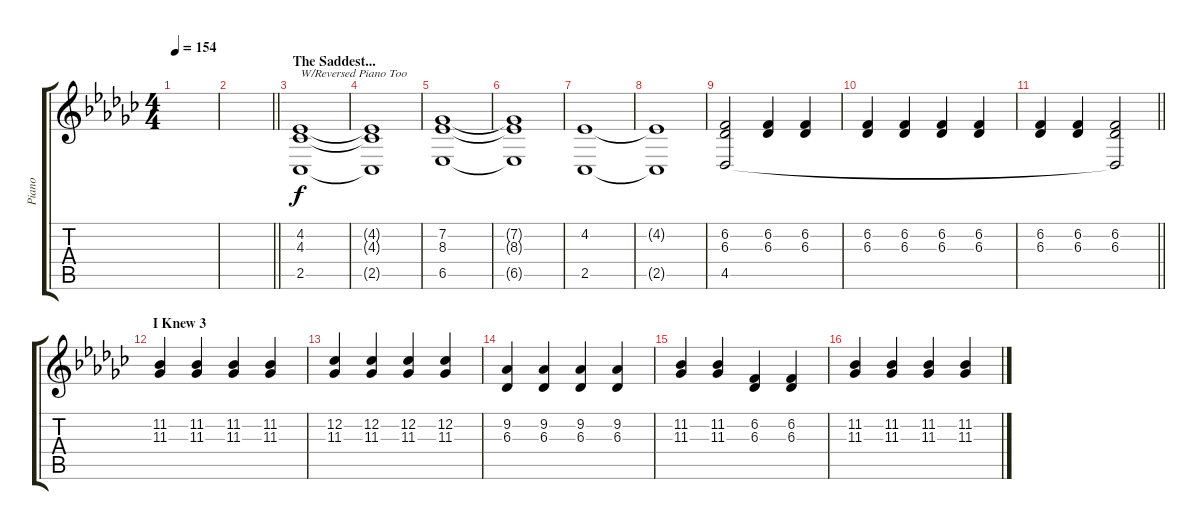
\track ("Piano" "Piano") {instrument acousticgrandpiano}
\staff {score tabs}
\tuning (E4 B3 G3 D3 A2 E2) {hide}
\ts (4 4)
\tempo 154
\clef g2
\ks gb
|
\barLineRight lightlight
|
\section ("" "The Saddest...")
(4.2 4.3 2.5).1{txt "W/Reversed Piano Too"} |
(4.2{t} 4.3{t} 2.5{t}).1 |
(7.2 8.3 6.5).1 |
(7.2{t} 8.3{t} 6.5{t}).1 |
(4.2 2.5).1 |
(4.2{t} 2.5{t}).1 |
(6.2 6.3 4.5).2 (6.2 6.3).4{volume 11} (6.2 6.3).4{volume 16} |
(6.2 6.3).4 (6.2 6.3).4 (6.2 6.3).4 (6.2 6.3).4 |
\barLineRight lightlight
(6.2 6.3).4 (6.2 6.3).4 (6.2 6.3 4.5{t}).2 |
\section ("" "I Knew 3")
(11.2 11.3).4 (11.2 11.3).4 (11.2 11.3).4 (11.2 11.3).4 |
(12.2 11.3).4 (12.2 11.3).4 (12.2 11.3).4 (12.2 11.3).4 |
(9.2 6.3).4 (9.2 6.3).4 (9.2 6.3).4 (9.2 6.3).4 |
(11.2 11.3).4 (11.2 11.3).4 (6.2 6.3).4 (6.2 6.3).4 |
(11.2 11.3).4 (11.2 11.3).4 (11.2 11.3).4 (11.2 11.3).4
